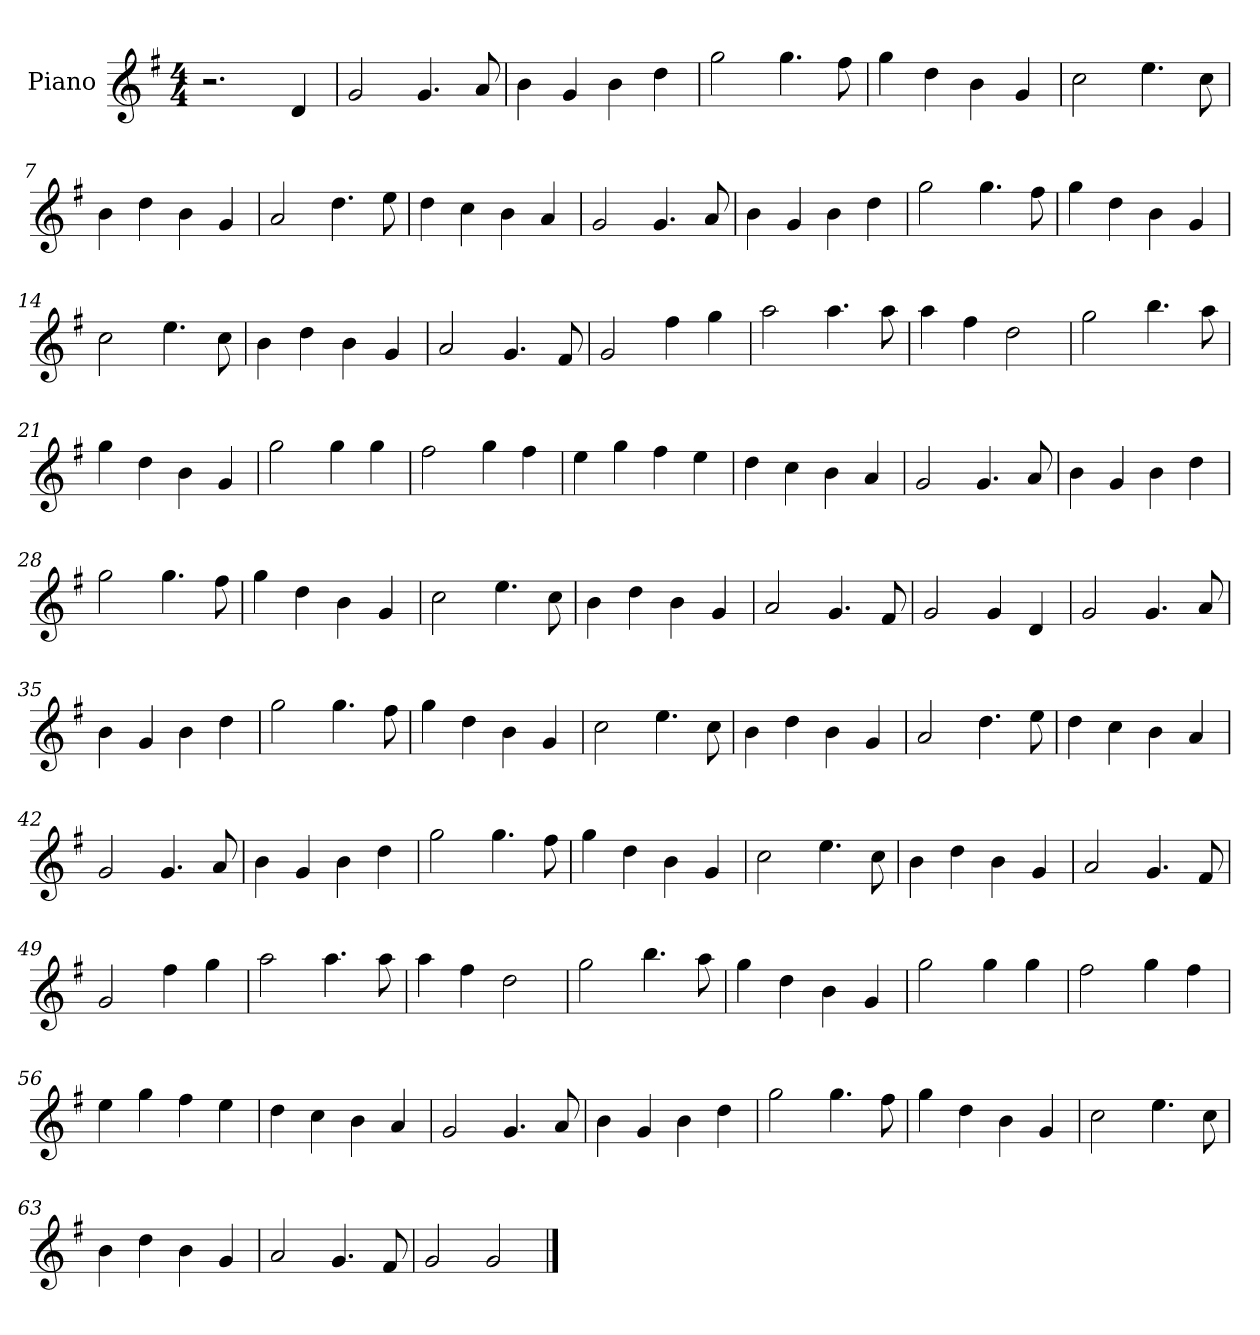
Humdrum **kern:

**kern
*part1
*staff1
*I"Piano
*I'Pno
*clefG2
*k[f#]
*M4/4
=1
2.r
4d/
=2
2g/
4.g/
8a/
=3
4b\
4g/
4b\
4dd\
=4
2gg\
4.gg\
8ff#\
=5
4gg\
4dd\
4b\
4g/
=6
2cc\
4.ee\
8cc\
=7
4b\
4dd\
4b\
4g/
=8
2a/
4.dd\
8ee\
=9
4dd\
4cc\
4b\
4a/
=10
2g/
4.g/
8a/
=11
4b\
4g/
4b\
4dd\
=12
2gg\
4.gg\
8ff#\
=13
4gg\
4dd\
4b\
4g/
=14
2cc\
4.ee\
8cc\
=15
4b\
4dd\
4b\
4g/
=16
2a/
4.g/
8f#/
=17
2g/
4ff#\
4gg\
=18
2aa\
4.aa\
8aa\
=19
4aa\
4ff#\
2dd\
=20
2gg\
4.bb\
8aa\
=21
4gg\
4dd\
4b\
4g/
=22
2gg\
4gg\
4gg\
=23
2ff#\
4gg\
4ff#\
=24
4ee\
4gg\
4ff#\
4ee\
=25
4dd\
4cc\
4b\
4a/
=26
2g/
4.g/
8a/
=27
4b\
4g/
4b\
4dd\
=28
2gg\
4.gg\
8ff#\
=29
4gg\
4dd\
4b\
4g/
=30
2cc\
4.ee\
8cc\
=31
4b\
4dd\
4b\
4g/
=32
2a/
4.g/
8f#/
=33
2g/
4g/
4d/
=34
2g/
4.g/
8a/
=35
4b\
4g/
4b\
4dd\
=36
2gg\
4.gg\
8ff#\
=37
4gg\
4dd\
4b\
4g/
=38
2cc\
4.ee\
8cc\
=39
4b\
4dd\
4b\
4g/
=40
2a/
4.dd\
8ee\
=41
4dd\
4cc\
4b\
4a/
=42
2g/
4.g/
8a/
=43
4b\
4g/
4b\
4dd\
=44
2gg\
4.gg\
8ff#\
=45
4gg\
4dd\
4b\
4g/
=46
2cc\
4.ee\
8cc\
=47
4b\
4dd\
4b\
4g/
=48
2a/
4.g/
8f#/
=49
2g/
4ff#\
4gg\
=50
2aa\
4.aa\
8aa\
=51
4aa\
4ff#\
2dd\
=52
2gg\
4.bb\
8aa\
=53
4gg\
4dd\
4b\
4g/
=54
2gg\
4gg\
4gg\
=55
2ff#\
4gg\
4ff#\
=56
4ee\
4gg\
4ff#\
4ee\
=57
4dd\
4cc\
4b\
4a/
=58
2g/
4.g/
8a/
=59
4b\
4g/
4b\
4dd\
=60
2gg\
4.gg\
8ff#\
=61
4gg\
4dd\
4b\
4g/
=62
2cc\
4.ee\
8cc\
=63
4b\
4dd\
4b\
4g/
=64
2a/
4.g/
8f#/
=65
2g/
2g/
==
*-
